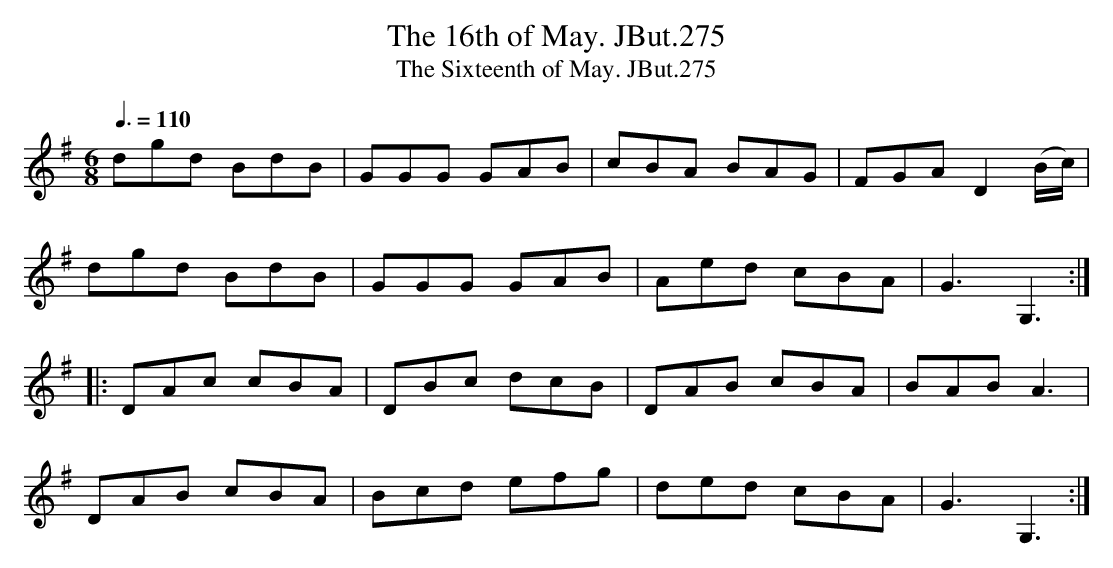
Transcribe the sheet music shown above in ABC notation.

X:1
T:16th of May. JBut.275, The
T:Sixteenth of May. JBut.275, The
M:6/8
L:1/8
Q:3/8=110
K:G
dgd BdB|GGG GAB|cBA BAG|FGA D2(B/c/)|
dgd BdB|GGG GAB|Aed cBA|G3 G,3:|
|:DAc cBA|DBc dcB|DAB cBA|BAB A3|
DAB cBA|Bcd efg|ded cBA|G3G,3:|
